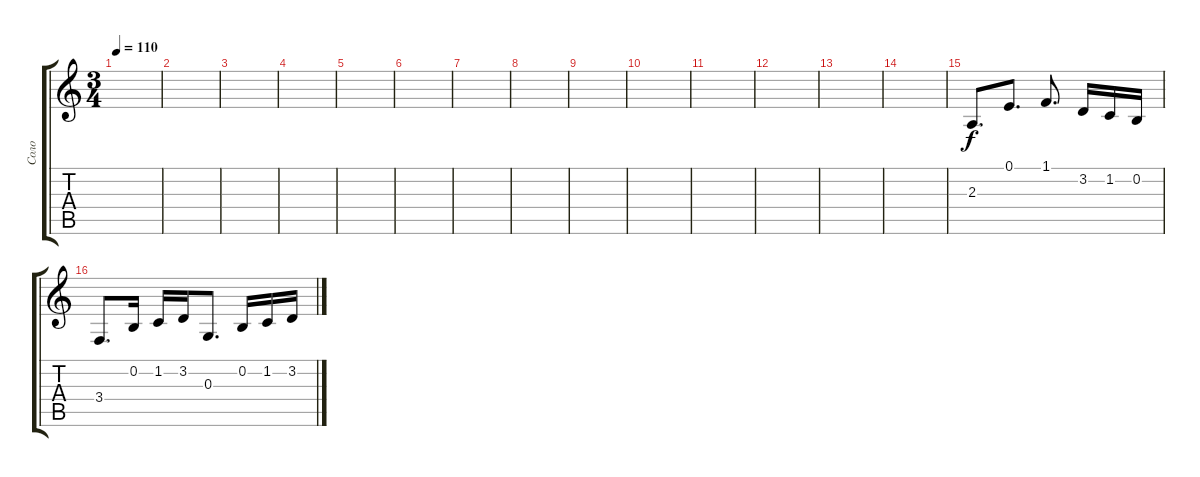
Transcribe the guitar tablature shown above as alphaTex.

\track ("Соло" "Соло") {instrument cello}
\staff {score tabs}
\tuning (E4 B3 G3 D3 A2 E2) {hide}
\ts (3 4)
\tempo 110
\clef g2
\ks c
|
|
|
|
|
|
|
|
|
|
|
|
|
|
2.3.8{d} 0.1.8{d} 1.1.8{d} 3.2.16 1.2.16 0.2.16 |
3.4.8{d} 0.2.16 1.2.16 3.2.16 0.3.8{d} 0.2.16 1.2.16 3.2.16
